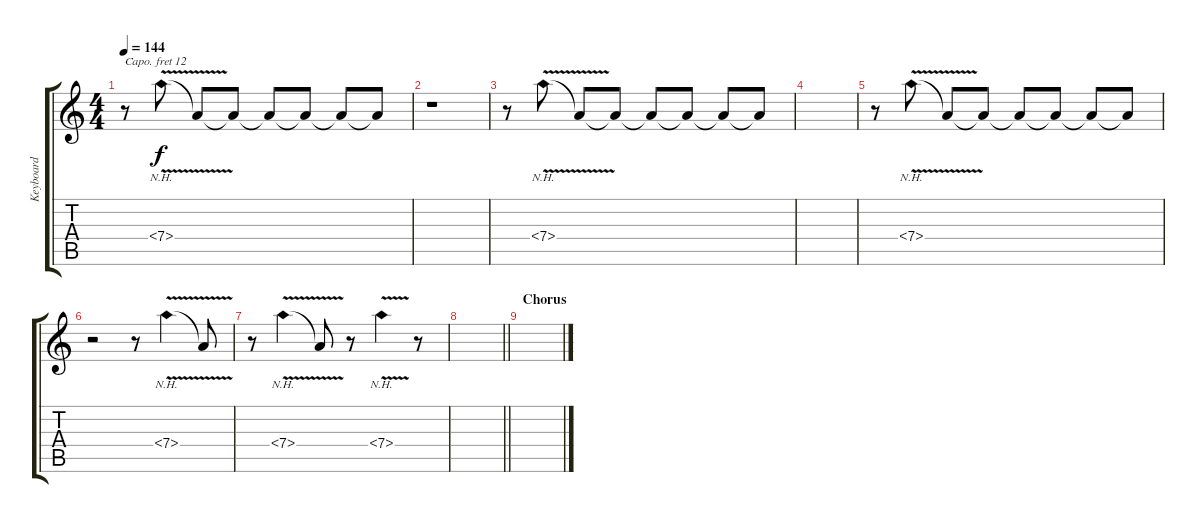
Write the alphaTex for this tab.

\track ("Keyboard" "Keyboard") {instrument acousticgrandpiano}
\staff {score tabs}
\capo 12
\tuning (E4 B3 G3 D3 A2 E2) {hide}
\ts (4 4)
\tempo 144
\clef g2
\ks c
r.8{dy f volume 16 balance 8} 7.4{nh v}.8 7.4{t}.8 7.4{t}.8 7.4{t}.8 7.4{t}.8 7.4{t}.8 7.4{t}.8 |
r.1 |
r.8 7.4{nh v}.8 7.4{t}.8 7.4{t}.8 7.4{t}.8 7.4{t}.8 7.4{t}.8 7.4{t}.8 |
|
r.8 7.4{nh v}.8 7.4{t}.8 7.4{t}.8 7.4{t}.8 7.4{t}.8 7.4{t}.8 7.4{t}.8 |
r.2 r.8 7.4{nh v}.4 7.4{t}.8 |
r.8 7.4{nh v}.4 7.4{t}.8 r.8 7.4{nh v}.4 r.8 |
\barLineRight lightlight
|
\section ("" "Chorus")
